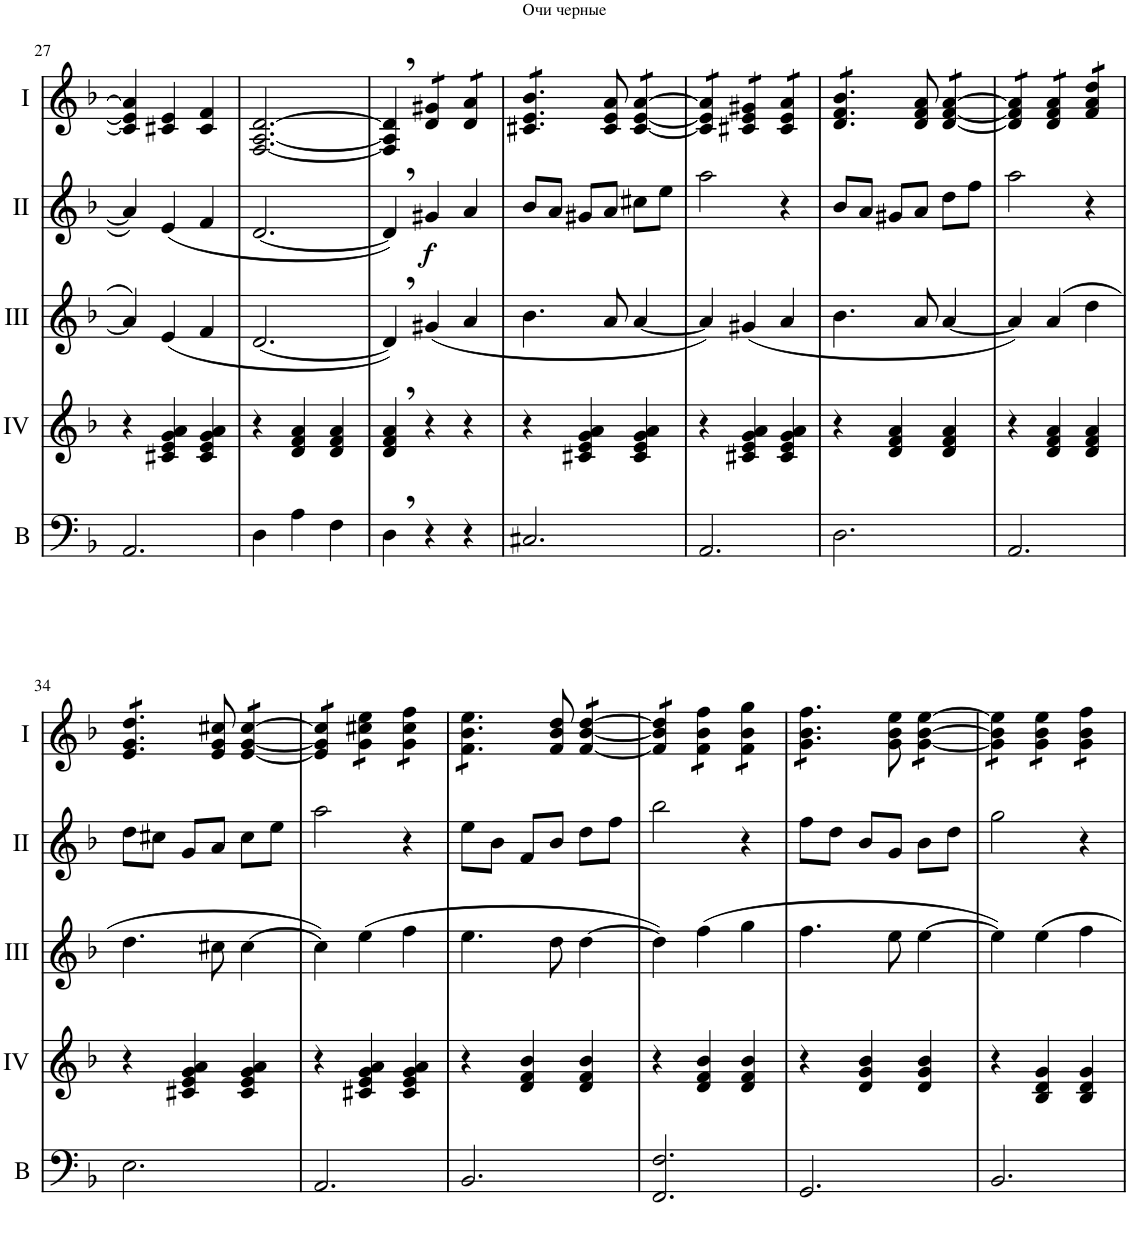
**kern	**kern	**kern	**kern	**dynam	**kern
*part5	*part4	*part3	*part2	*part2	*part1
*staff5	*staff4	*staff3	*staff2	*staff2	*staff1
*I"Bass	*I"Acc. 4	*I"Acc. 3	*I"Acc. 2	*	*I"Acc. 1
*I'B	*	*	*	*	*
!!LO:PB:g=z
*clefF4	*clefG2	*clefG2	*clefG2	*	*clefG2
*Trd7c12	*	*	*	*	*
*k[b-]	*k[b-]	*k[b-]	*k[b-]	*	*k[b-]
*M3/4	*M3/4	*M3/4	*M3/4	*	*M3/4
=27	=27	=27	=27	=27	=27
2.AA/	4r	4a/]	4a/]	.	4c#/] 4e/] 4a/]
.	4c#X/ 4e/ 4g/ 4a/	(4e/	(<4e/	.	4c#X/ 4e/
.	4c#/ 4e/ 4g/ 4a/	4f/	4f/	.	4c#/ 4f/
=28	=28	=28	=28	=28	=28
4D\	4r	[2.d/	[2.d/	.	[2.F/ [2.A/ [2.d/
4A\	4d/ 4f/ 4a/	.	.	.	.
4F\	4d/ 4f/ 4a/	.	.	.	.
=29	=29	=29	=29	=29	=29
4D,\	4d/, 4f/, 4a/,	4d,/])	4d,/])	.	4F/], 4A/], 4d/],
!	!	!	!	!LO:DY:b	!
*	*	*	*	*	*tremolo
4r	4r	(<4g#X/	4g#X/	f	8d/ 8g#X/L
.	.	.	.	.	8d/ 8g#X/J
4r	4r	4a/	4a/	.	8d/ 8a/L
.	.	.	.	.	8d/ 8a/J
=30	=30	=30	=30	=30	=30
2.C#X/	4r	4.b-\	8b-/L	.	8c#X/ 8e/ 8b-/L
.	.	.	8a/J	.	8c#X/ 8e/ 8b-/
.	4c#X/ 4e/ 4g/ 4a/	.	8g#X/L	.	8c#X/ 8e/ 8b-/J
*	*	*	*	*	*Xtremolo
.	.	8a/	8a/J	.	8c#/ 8e/ 8a/
*	*	*	*	*	*tremolo
.	4c#/ 4e/ 4g/ 4a/	[4a/	8cc#X\L	.	[8c#/ [8e/ [8a/L
.	.	.	8ee\J	.	8c#/ 8e/ 8a/J
=31	=31	=31	=31	=31	=31
2.AA/	4r	4a/])	2aa\	.	8c#/] 8e/] 8a/]L
.	.	.	.	.	8c#/ 8e/ 8a/J
.	4c#X/ 4e/ 4g/ 4a/	(<4g#X/	.	.	8c#X/ 8e/ 8g#X/L
.	.	.	.	.	8c#X/ 8e/ 8g#X/J
.	4c#/ 4e/ 4g/ 4a/	4a/	4r	.	8c#/ 8e/ 8a/L
.	.	.	.	.	8c#/ 8e/ 8a/J
=32	=32	=32	=32	=32	=32
2.D\	4r	4.b-\	8b-/L	.	8d/ 8f/ 8b-/L
.	.	.	8a/J	.	8d/ 8f/ 8b-/
.	4d/ 4f/ 4a/	.	8g#X/L	.	8d/ 8f/ 8b-/J
*	*	*	*	*	*Xtremolo
.	.	8a/	8a/J	.	8d/ 8f/ 8a/
*	*	*	*	*	*tremolo
.	4d/ 4f/ 4a/	[4a/	8dd\L	.	[8d/ [8f/ [8a/L
.	.	.	8ff\J	.	8d/ 8f/ 8a/J
=33	=33	=33	=33	=33	=33
2.AA/	4r	4a/])	2aa\	.	8d/] 8f/] 8a/]L
.	.	.	.	.	8d/ 8f/ 8a/J
.	4d/ 4f/ 4a/	(4a/	.	.	8d/ 8f/ 8a/L
.	.	.	.	.	8d/ 8f/ 8a/J
.	4d/ 4f/ 4a/	4dd\	4r	.	8f/ 8a/ 8dd/L
.	.	.	.	.	8f/ 8a/ 8dd/J
!!LO:LB:g=z
=34	=34	=34	=34	=34	=34
2.E\	4r	4.dd\	8dd\L	.	8e/ 8g/ 8dd/L
.	.	.	8cc#X\J	.	8e/ 8g/ 8dd/
.	4c#X/ 4e/ 4g/ 4a/	.	8g/L	.	8e/ 8g/ 8dd/J
*	*	*	*	*	*Xtremolo
.	.	8cc#X\	8a/J	.	8e/ 8g/ 8cc#X/
*	*	*	*	*	*tremolo
.	4c#/ 4e/ 4g/ 4a/	[4cc#\	8cc#\L	.	[8e/ [8g/ [8cc#/L
.	.	.	8ee\J	.	8e/ 8g/ 8cc#/J
=35	=35	=35	=35	=35	=35
2.AA/	4r	4cc#\])	2aa\	.	8e/] 8g/] 8cc#/]L
.	.	.	.	.	8e/ 8g/ 8cc#/J
.	4c#X/ 4e/ 4g/ 4a/	(4ee\	.	.	8g\ 8cc#X\ 8ee\L
.	.	.	.	.	8g\ 8cc#X\ 8ee\J
.	4c#/ 4e/ 4g/ 4a/	4ff\	4r	.	8g\ 8cc#\ 8ff\L
.	.	.	.	.	8g\ 8cc#\ 8ff\J
=36	=36	=36	=36	=36	=36
2.BB-/	4r	4.ee\	8ee\L	.	8f\ 8b-\ 8ee\L
.	.	.	8b-\J	.	8f\ 8b-\ 8ee\
.	4d/ 4f/ 4b-/	.	8f/L	.	8f\ 8b-\ 8ee\J
*	*	*	*	*	*Xtremolo
.	.	8dd\	8b-/J	.	8f/ 8b-/ 8dd/
*	*	*	*	*	*tremolo
.	4d/ 4f/ 4b-/	[4dd\	8dd\L	.	[8f/ [8b-/ [8dd/L
.	.	.	8ff\J	.	8f/ 8b-/ 8dd/J
=37	=37	=37	=37	=37	=37
2.FF/ 2.F/	4r	4dd\])	2bb-\	.	8f/] 8b-/] 8dd/]L
.	.	.	.	.	8f/ 8b-/ 8dd/J
.	4d/ 4f/ 4b-/	(4ff\	.	.	8f\ 8b-\ 8ff\L
.	.	.	.	.	8f\ 8b-\ 8ff\J
.	4d/ 4f/ 4b-/	4gg\	4r	.	8f\ 8b-\ 8gg\L
.	.	.	.	.	8f\ 8b-\ 8gg\J
=38	=38	=38	=38	=38	=38
2.GG/	4r	4.ff\	8ff\L	.	8g\ 8b-\ 8ff\L
.	.	.	8dd\J	.	8g\ 8b-\ 8ff\
.	4d/ 4g/ 4b-/	.	8b-/L	.	8g\ 8b-\ 8ff\J
*	*	*	*	*	*Xtremolo
.	.	8ee\	8g/J	.	8g\ 8b-\ 8ee\
*	*	*	*	*	*tremolo
.	4d/ 4g/ 4b-/	[4ee\	8b-\L	.	[8g\ [8b-\ [8ee\L
.	.	.	8dd\J	.	8g\ 8b-\ 8ee\J
=39	=39	=39	=39	=39	=39
2.BB-/	4r	4ee\])	2gg\	.	8g\] 8b-\] 8ee\]L
.	.	.	.	.	8g\ 8b-\ 8ee\J
.	4B-/ 4d/ 4g/	4ee\	.	.	8g\ 8b-\ 8ee\L
.	.	.	.	.	8g\ 8b-\ 8ee\J
.	4B-/ 4d/ 4g/	4ff\	4r	.	8g\ 8b-\ 8ff\L
.	.	.	.	.	8g\ 8b-\ 8ff\J
*	*	*	*	*	*Xtremolo
=	=	=	=	=	=
*-	*-	*-	*-	*-	*-
